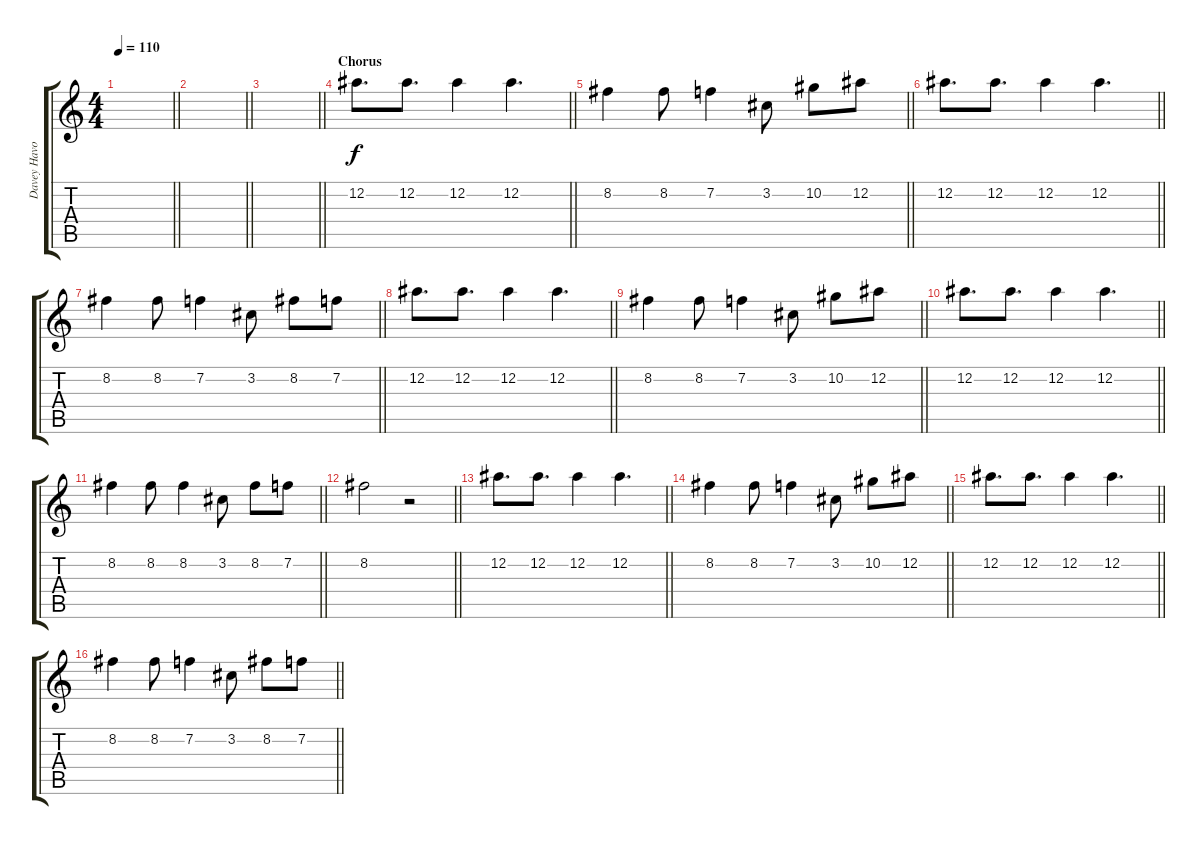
\track ("Davey Havok" "Davey Havo") {instrument contrabass}
\staff {score tabs}
\tuning (Eb4 Bb3 Gb3 Db3 Ab2 Eb2) {hide}
\ts (4 4)
\tempo 110
\clef g2
\barLineRight lightlight
\ks c
|
\barLineRight lightlight
|
\barLineRight lightlight
|
\section ("" "Chorus")
\barLineRight lightlight
12.2.8{d} 12.2.8{d} 12.2.4 12.2.4{d} |
\barLineRight lightlight
8.2.4 8.2.8 7.2.4 3.2.8 10.2.8 12.2.8 |
\barLineRight lightlight
12.2.8{d} 12.2.8{d} 12.2.4 12.2.4{d} |
\barLineRight lightlight
8.2.4 8.2.8 7.2.4 3.2.8 8.2.8 7.2.8 |
\barLineRight lightlight
12.2.8{d} 12.2.8{d} 12.2.4 12.2.4{d} |
\barLineRight lightlight
8.2.4 8.2.8 7.2.4 3.2.8 10.2.8 12.2.8 |
\barLineRight lightlight
12.2.8{d} 12.2.8{d} 12.2.4 12.2.4{d} |
\barLineRight lightlight
8.2.4 8.2.8 8.2.4 3.2.8 8.2.8 7.2.8 |
\barLineRight lightlight
8.2.2 r.2 |
\barLineRight lightlight
12.2.8{d} 12.2.8{d} 12.2.4 12.2.4{d} |
\barLineRight lightlight
8.2.4 8.2.8 7.2.4 3.2.8 10.2.8 12.2.8 |
\barLineRight lightlight
12.2.8{d} 12.2.8{d} 12.2.4 12.2.4{d} |
\barLineRight lightlight
8.2.4 8.2.8 7.2.4 3.2.8 8.2.8 7.2.8
